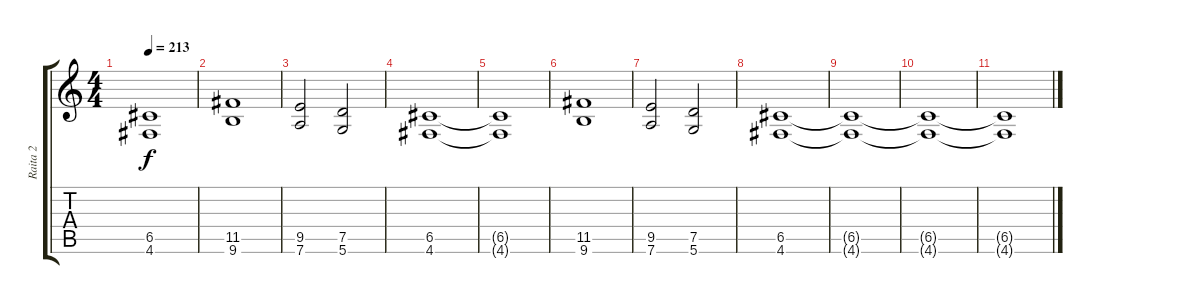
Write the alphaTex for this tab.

\track ("Raita 2" "Raita 2") {instrument distortionguitar}
\staff {score tabs}
\tuning (D4 A3 F3 C3 G2 D2) {hide}
\ts (4 4)
\tempo 213
\clef g2
\ks c
(6.5{t} 4.6{t}).1{dy f} |
(11.5 9.6).1 |
(9.5 7.6).2 (7.5 5.6).2 |
(6.5 4.6).1 |
(6.5{t} 4.6{t}).1 |
(11.5 9.6).1 |
(9.5 7.6).2 (7.5 5.6).2 |
(6.5 4.6).1 |
(6.5{t} 4.6{t}).1 |
(6.5{t} 4.6{t}).1 |
(6.5{t} 4.6{t}).1
